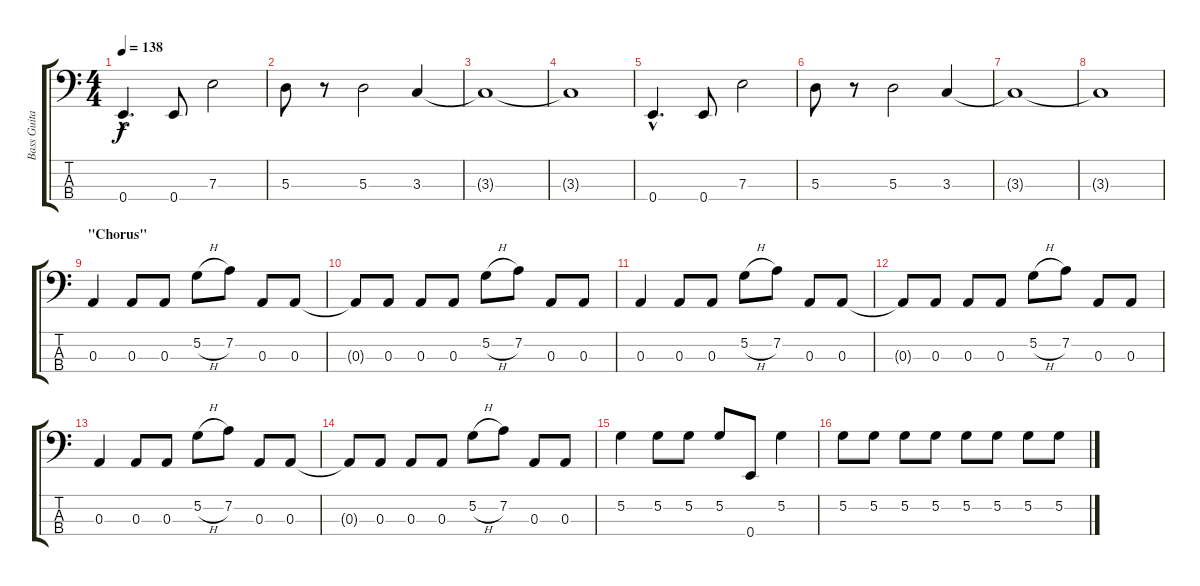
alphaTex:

\track ("Bass Guitar" "Bass Guita") {instrument electricbasspick}
\staff {score tabs}
\tuning (G2 D2 A1 E1) {hide}
\ts (4 4)
\tempo 138
\clef f4
\ks c
0.4{hac}.4{d dy f} 0.4.8 7.3.2 |
5.3.8 r.8 5.3.2 3.3.4 |
3.3{t}.1 |
3.3{t}.1 |
0.4{hac}.4{d} 0.4.8 7.3.2 |
5.3.8 r.8 5.3.2 3.3.4 |
3.3{t}.1 |
3.3{t}.1 |
\section ("" "\"Chorus\"")
0.3.4 0.3.8 0.3.8 5.2{h}.8 7.2.8 0.3.8 0.3.8 |
0.3{t}.8 0.3.8 0.3.8 0.3.8 5.2{h}.8 7.2.8 0.3.8 0.3.8 |
0.3.4 0.3.8 0.3.8 5.2{h}.8 7.2.8 0.3.8 0.3.8 |
0.3{t}.8 0.3.8 0.3.8 0.3.8 5.2{h}.8 7.2.8 0.3.8 0.3.8 |
0.3.4 0.3.8 0.3.8 5.2{h}.8 7.2.8 0.3.8 0.3.8 |
0.3{t}.8 0.3.8 0.3.8 0.3.8 5.2{h}.8 7.2.8 0.3.8 0.3.8 |
5.2.4 5.2.8 5.2.8 5.2.8 0.4.8 5.2.4 |
5.2.8 5.2.8 5.2.8 5.2.8 5.2.8 5.2.8 5.2.8 5.2.8
